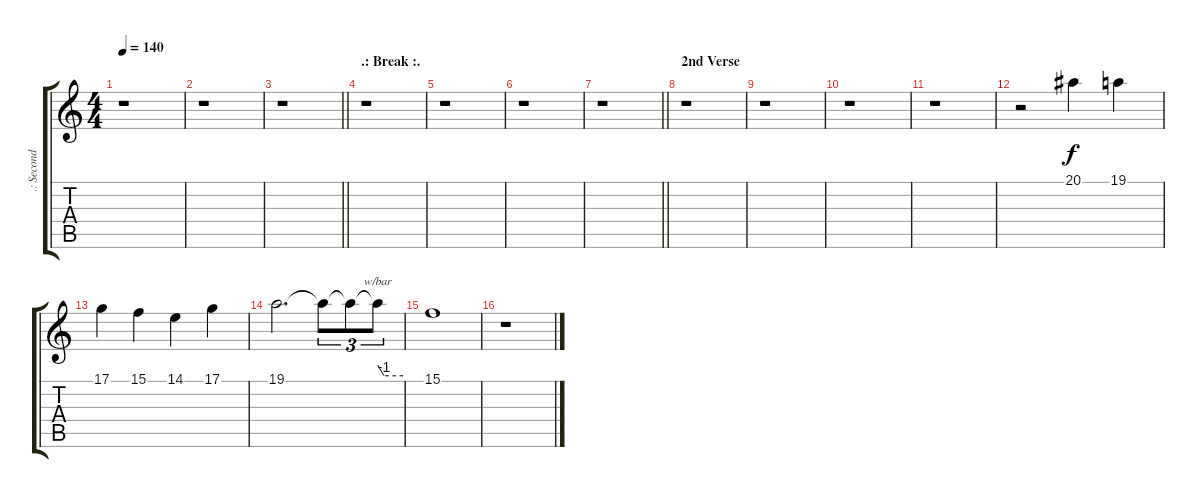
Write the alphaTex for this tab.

\track (".: Second Keyboard :." ".: Second ") {instrument orchestralharp}
\staff {score tabs}
\tuning (D4 A3 F3 C3 G2 D2) {hide}
\ts (4 4)
\tempo 140
\clef g2
\ks c
r.1{dy f} |
r.1 |
\barLineRight lightlight
r.1 |
\section ("" ".: Break :.")
r.1 |
r.1 |
r.1 |
\barLineRight lightlight
r.1 |
\section ("" "2nd Verse")
r.1 |
r.1 |
r.1 |
r.1 |
r.2 20.1.4{instrument lead1square} 19.1.4 |
17.1.4 15.1.4 14.1.4 17.1.4 |
19.1.2{d} 19.1{t}.8{tu (3 2)} 19.1{t}.8{tu (3 2)} 19.1{t}.8{tu (3 2) tbe (custom default 0 0 15 -4 60 -4)} |
15.1.1 |
r.1
